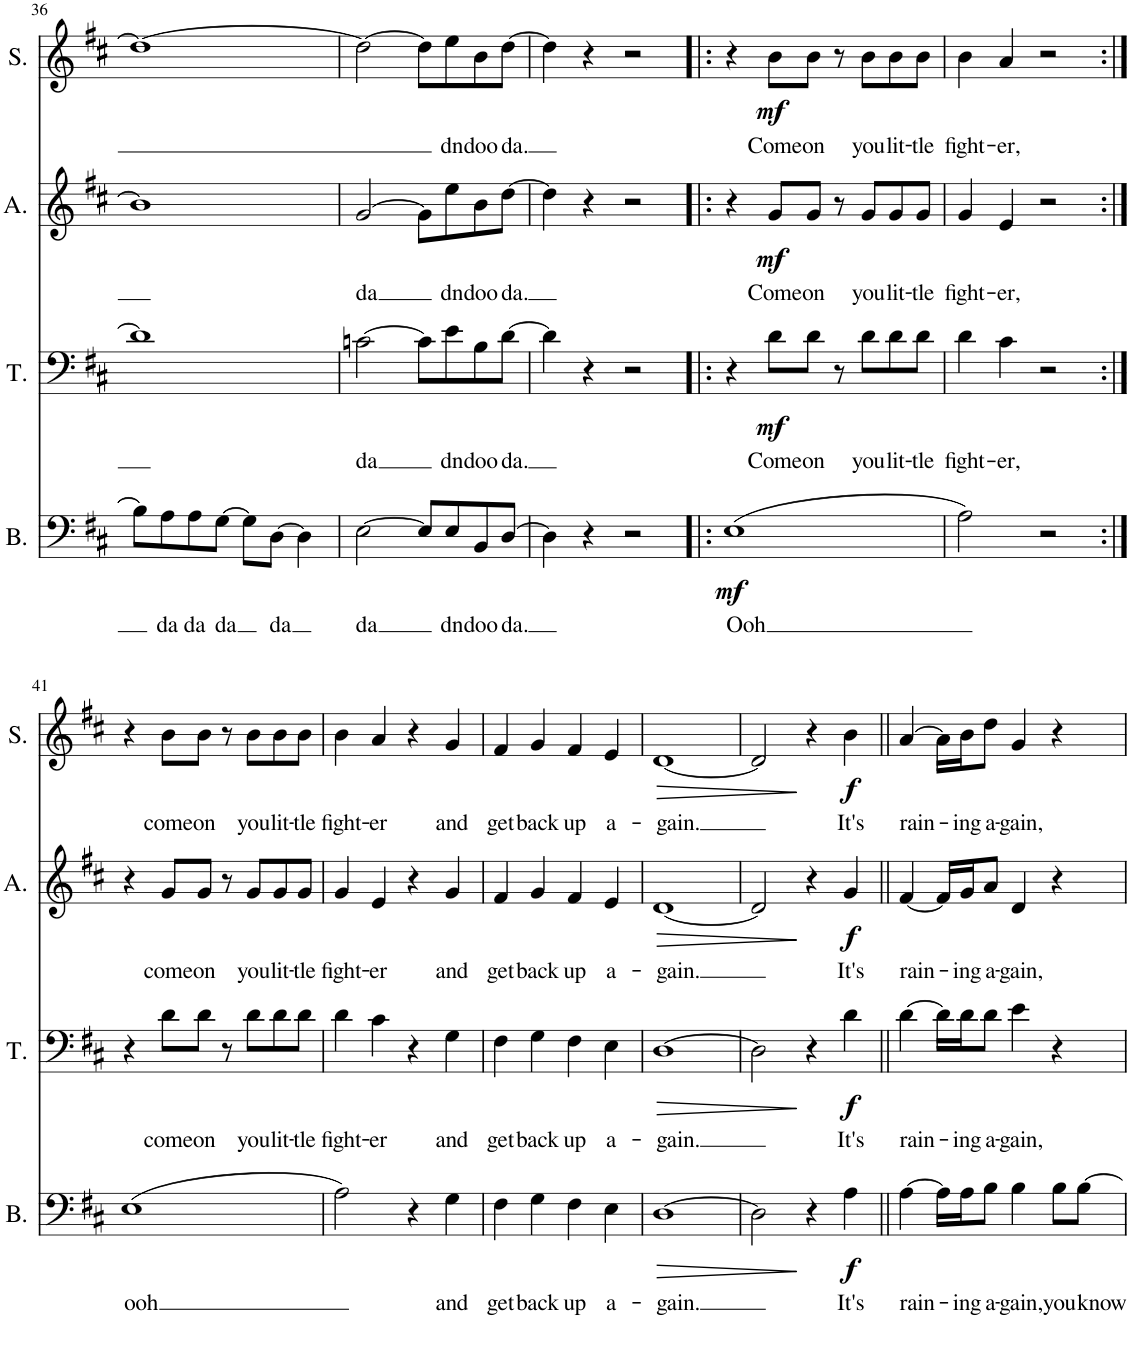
**kern	**text	**dynam	**kern	**text	**dynam	**kern	**text	**dynam	**kern	**text	**dynam
*part4	*part4	*part4	*part3	*part3	*part3	*part2	*part2	*part2	*part1	*part1	*part1
*staff4	*staff4	*staff4	*staff3	*staff3	*staff3	*staff2	*staff2	*staff2	*staff1	*staff1	*staff1
*I"Bass	*	*	*I"Tenor	*	*	*I"Alt	*	*	*I"Sopran	*	*
*I'B.	*	*	*I'T.	*	*	*I'A.	*	*	*I'S.	*	*
!!LO:PB:g=z
*clefF4	*	*	*clefF4	*	*	*clefG2	*	*	*clefG2	*	*
*k[f#c#]	*	*	*k[f#c#]	*	*	*k[f#c#]	*	*	*k[f#c#]	*	*
*M4/4	*	*	*M4/4	*	*	*M4/4	*	*	*M4/4	*	*
*met(c)	*	*	*met(c)	*	*	*met(c)	*	*	*met(c)	*	*
=36	=36	=36	=36	=36	=36	=36	=36	=36	=36	=36	=36
8B\L]	.	.	1d]	.	.	1b]	.	.	1dd_	.	.
!	!LO:LY:b	!	!	!	!	!	!	!	!	!	!
8A\	da	.	.	.	.	.	.	.	.	.	.
!	!LO:LY:b	!	!	!	!	!	!	!	!	!	!
8A\	da	.	.	.	.	.	.	.	.	.	.
!	!LO:LY:b	!	!	!	!	!	!	!	!	!	!
[8G\J	da	.	.	.	.	.	.	.	.	.	.
8G\L]	.	.	.	.	.	.	.	.	.	.	.
!	!LO:LY:b	!	!	!	!	!	!	!	!	!	!
[8D\J	da	.	.	.	.	.	.	.	.	.	.
4D\]	.	.	.	.	.	.	.	.	.	.	.
=37	=37	=37	=37	=37	=37	=37	=37	=37	=37	=37	=37
!	!LO:LY:b	!	!	!LO:LY:b	!	!	!LO:LY:b	!	!	!	!
[2E\	da	.	[2cn\	da	.	[2g/	da	.	2dd\_	.	.
8E/L]	.	.	8c\L]	.	.	8g\L]	.	.	8dd\L]	.	.
!	!LO:LY:b	!	!	!LO:LY:b	!	!	!LO:LY:b	!	!	!LO:LY:b	!
8E/	dn	.	8e\	dn	.	8ee\	dn	.	8ee\	dn	.
!	!LO:LY:b	!	!	!LO:LY:b	!	!	!LO:LY:b	!	!	!LO:LY:b	!
8BB/	doo	.	8B\	doo	.	8b\	doo	.	8b\	doo	.
!	!LO:LY:b	!	!	!LO:LY:b	!	!	!LO:LY:b	!	!	!LO:LY:b	!
[8D/J	da.	.	[8d\J	da.	.	[8dd\J	da.	.	[8dd\J	da.	.
=38	=38	=38	=38	=38	=38	=38	=38	=38	=38	=38	=38
4D\]	.	.	4d\]	.	.	4dd\]	.	.	4dd\]	.	.
4r	.	.	4r	.	.	4r	.	.	4r	.	.
2r	.	.	2r	.	.	2r	.	.	2r	.	.
=39!|:	=39!|:	=39!|:	=39!|:	=39!|:	=39!|:	=39!|:	=39!|:	=39!|:	=39!|:	=39!|:	=39!|:
!	!LO:LY:b	!LO:DY:b	!	!	!	!	!	!	!	!	!
(1E	Ooh	mf	4r	.	.	4r	.	.	4r	.	.
!	!	!	!	!LO:LY:b	!LO:DY:b	!	!LO:LY:b	!LO:DY:b	!	!LO:LY:b	!LO:DY:b
.	.	.	8d\L	Come	mf	8g/L	Come	mf	8b\L	Come	mf
!	!	!	!	!LO:LY:b	!	!	!LO:LY:b	!	!	!LO:LY:b	!
.	.	.	8d\J	on	.	8g/J	on	.	8b\J	on	.
.	.	.	8r	.	.	8r	.	.	8r	.	.
!	!	!	!	!LO:LY:b	!	!	!LO:LY:b	!	!	!LO:LY:b	!
.	.	.	8d\L	you	.	8g/L	you	.	8b\L	you	.
!	!	!	!	!LO:LY:b	!	!	!LO:LY:b	!	!	!LO:LY:b	!
.	.	.	8d\	lit-	.	8g/	lit-	.	8b\	lit-	.
!	!	!	!	!LO:LY:b	!	!	!LO:LY:b	!	!	!LO:LY:b	!
.	.	.	8d\J	-tle	.	8g/J	-tle	.	8b\J	-tle	.
=40	=40	=40	=40	=40	=40	=40	=40	=40	=40	=40	=40
!	!	!	!	!LO:LY:b	!	!	!LO:LY:b	!	!	!LO:LY:b	!
2A\)	.	.	4d\	fight-	.	4g/	fight-	.	4b\	fight-	.
!	!	!	!	!LO:LY:b	!	!	!LO:LY:b	!	!	!LO:LY:b	!
.	.	.	4c#\	-er,	.	4e/	-er,	.	4a/	-er,	.
2r	.	.	2r	.	.	2r	.	.	2r	.	.
!!LO:LB:g=z
=41:|!	=41:|!	=41:|!	=41:|!	=41:|!	=41:|!	=41:|!	=41:|!	=41:|!	=41:|!	=41:|!	=41:|!
!	!LO:LY:b	!	!	!	!	!	!	!	!	!	!
(1E	ooh	.	4r	.	.	4r	.	.	4r	.	.
!	!	!	!	!LO:LY:b	!	!	!LO:LY:b	!	!	!LO:LY:b	!
.	.	.	8d\L	come	.	8g/L	come	.	8b\L	come	.
!	!	!	!	!LO:LY:b	!	!	!LO:LY:b	!	!	!LO:LY:b	!
.	.	.	8d\J	on	.	8g/J	on	.	8b\J	on	.
.	.	.	8r	.	.	8r	.	.	8r	.	.
!	!	!	!	!LO:LY:b	!	!	!LO:LY:b	!	!	!LO:LY:b	!
.	.	.	8d\L	you	.	8g/L	you	.	8b\L	you	.
!	!	!	!	!LO:LY:b	!	!	!LO:LY:b	!	!	!LO:LY:b	!
.	.	.	8d\	lit-	.	8g/	lit-	.	8b\	lit-	.
!	!	!	!	!LO:LY:b	!	!	!LO:LY:b	!	!	!LO:LY:b	!
.	.	.	8d\J	-tle	.	8g/J	-tle	.	8b\J	-tle	.
=42	=42	=42	=42	=42	=42	=42	=42	=42	=42	=42	=42
!	!	!	!	!LO:LY:b	!	!	!LO:LY:b	!	!	!LO:LY:b	!
2A\)	.	.	4d\	fight-	.	4g/	fight-	.	4b\	fight-	.
!	!	!	!	!LO:LY:b	!	!	!LO:LY:b	!	!	!LO:LY:b	!
.	.	.	4c#\	-er	.	4e/	-er	.	4a/	-er	.
4r	.	.	4r	.	.	4r	.	.	4r	.	.
!	!LO:LY:b	!	!	!LO:LY:b	!	!	!LO:LY:b	!	!	!LO:LY:b	!
4G\	and	.	4G\	and	.	4g/	and	.	4g/	and	.
=43	=43	=43	=43	=43	=43	=43	=43	=43	=43	=43	=43
!	!LO:LY:b	!	!	!LO:LY:b	!	!	!LO:LY:b	!	!	!LO:LY:b	!
4F#\	get	.	4F#\	get	.	4f#/	get	.	4f#/	get	.
!	!LO:LY:b	!	!	!LO:LY:b	!	!	!LO:LY:b	!	!	!LO:LY:b	!
4G\	back	.	4G\	back	.	4g/	back	.	4g/	back	.
!	!LO:LY:b	!	!	!LO:LY:b	!	!	!LO:LY:b	!	!	!LO:LY:b	!
4F#\	up	.	4F#\	up	.	4f#/	up	.	4f#/	up	.
!	!LO:LY:b	!	!	!LO:LY:b	!	!	!LO:LY:b	!	!	!LO:LY:b	!
4E\	a-	.	4E\	a-	.	4e/	a-	.	4e/	a-	.
=44	=44	=44	=44	=44	=44	=44	=44	=44	=44	=44	=44
!	!LO:LY:b	!LO:HP:b	!	!LO:LY:b	!LO:HP:b	!	!LO:LY:b	!LO:HP:b	!	!LO:LY:b	!LO:HP:b
[1D	-gain.	>	[1D	-gain.	>	[1d	-gain.	>	[1d	-gain.	>
=45	=45	=45	=45	=45	=45	=45	=45	=45	=45	=45	=45
2D\]	.	.	2D\]	.	.	2d/]	.	.	2d/]	.	.
4r	.	]	4r	.	]	4r	.	]	4r	.	]
!	!LO:LY:b	!LO:DY:b	!	!LO:LY:b	!LO:DY:b	!	!LO:LY:b	!LO:DY:b	!	!LO:LY:b	!LO:DY:b
4A\	It's	f	4d\	It's	f	4g/	It's	f	4b\	It's	f
=46||	=46||	=46||	=46||	=46||	=46||	=46||	=46||	=46||	=46||	=46||	=46||
!	!LO:LY:b	!	!	!LO:LY:b	!	!	!LO:LY:b	!	!	!LO:LY:b	!
[4A\	rain-	.	[4d\	rain-	.	[4f#/	rain-	.	[4a/	rain-	.
16A\LL]	.	.	16d\LL]	.	.	16f#/LL]	.	.	16a\LL]	.	.
!	!LO:LY:b	!	!	!LO:LY:b	!	!	!LO:LY:b	!	!	!LO:LY:b	!
16A\J	-ing	.	16d\J	-ing	.	16g/J	-ing	.	16b\J	-ing	.
!	!LO:LY:b	!	!	!LO:LY:b	!	!	!LO:LY:b	!	!	!LO:LY:b	!
8B\J	a-	.	8d\J	a-	.	8a/J	a-	.	8dd\J	a-	.
!	!LO:LY:b	!	!	!LO:LY:b	!	!	!LO:LY:b	!	!	!LO:LY:b	!
4B\	-gain,	.	4e\	-gain,	.	4d/	-gain,	.	4g/	-gain,	.
!	!LO:LY:b	!	!	!	!	!	!	!	!	!	!
8B\L	you	.	4r	.	.	4r	.	.	4r	.	.
!	!LO:LY:b	!	!	!	!	!	!	!	!	!	!
[8B\J	know	.	.	.	.	.	.	.	.	.	.
=	=	=	=	=	=	=	=	=	=	=	=
*-	*-	*-	*-	*-	*-	*-	*-	*-	*-	*-	*-
